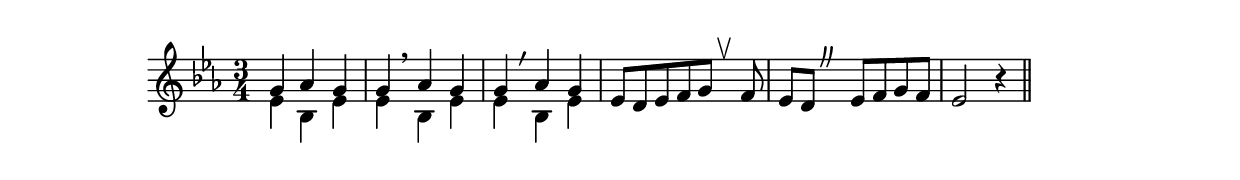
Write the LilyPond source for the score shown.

%% Do not edit this file; it is auto-generated from LSR http://lsr.dsi.unimi.it
%% This file is in the public domain.
\version "2.11.62"

\header {
  lsrtags = "winds"

  texidoc = "
Breathing signs are available in different tastes: commas (default),
ticks, vees and \"railroad tracks\" (caesura).

"
  doctitle = "Breathing signs"
} % begin verbatim
\new Staff \relative c'' {
  \key es \major
  \time 3/4
  % this bar contains no \breathe
  << { g4 as g } \\ { es4 bes es } >> |
  % Modern notation:
  % by default, \breathe uses the rcomma, just as if saying:
  % \override BreathingSign  #'text = #(make-musicglyph-markup "scripts.rcomma")
  << { g4 as g } \\ { es4 \breathe bes es } >> |
  
  % rvarcomma and lvarcomma are variations of the default rcomma and lcomma
  % N.B.: must use Staff context here, since we start a Voice below
  \override Staff.BreathingSign  #'text = #(make-musicglyph-markup "scripts.rvarcomma")
  << { g4 as g } \\ { es4 \breathe bes es } >> |
  
  % vee
  \override BreathingSign  #'text = #(make-musicglyph-markup "scripts.upbow")
  es8[ d es f g] \breathe f |
  
  % caesura
  \override BreathingSign  #'text = #(make-musicglyph-markup "scripts.caesura.curved")
  es8[ d] \breathe  es[ f g f] |
  es2 r4 \bar "||"
}
